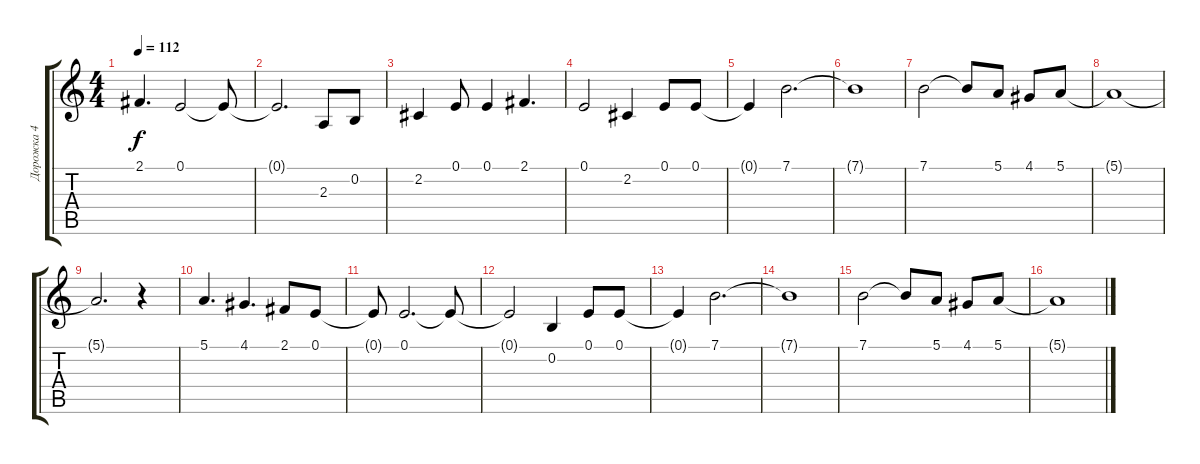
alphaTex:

\track ("Дорожка 4" "Дорожка 4") {instrument brightacousticpiano}
\staff {score tabs}
\tuning (E4 B3 G3 D3 A2 E2) {hide}
\ts (4 4)
\tempo 112
\clef g2
\ks c
2.1.4{d dy f} 0.1.2 0.1{t}.8 |
0.1{t}.2{d} 2.3.8 0.2.8 |
2.2.4 0.1.8 0.1.4 2.1.4{d} |
0.1.2 2.2.4 0.1.8 0.1.8 |
0.1{t}.4 7.1.2{d} |
7.1{t}.1 |
7.1.2 7.1{t}.8 5.1.8 4.1.8 5.1.8 |
5.1{t}.1 |
5.1{t}.2{d} r.4 |
5.1.4{d} 4.1.4{d} 2.1.8 0.1.8 |
0.1{t}.8 0.1.2{d} 0.1{t}.8 |
0.1{t}.2 0.2.4 0.1.8 0.1.8 |
0.1{t}.4 7.1.2{d} |
7.1{t}.1 |
7.1.2 7.1{t}.8 5.1.8 4.1.8 5.1.8 |
5.1{t}.1
